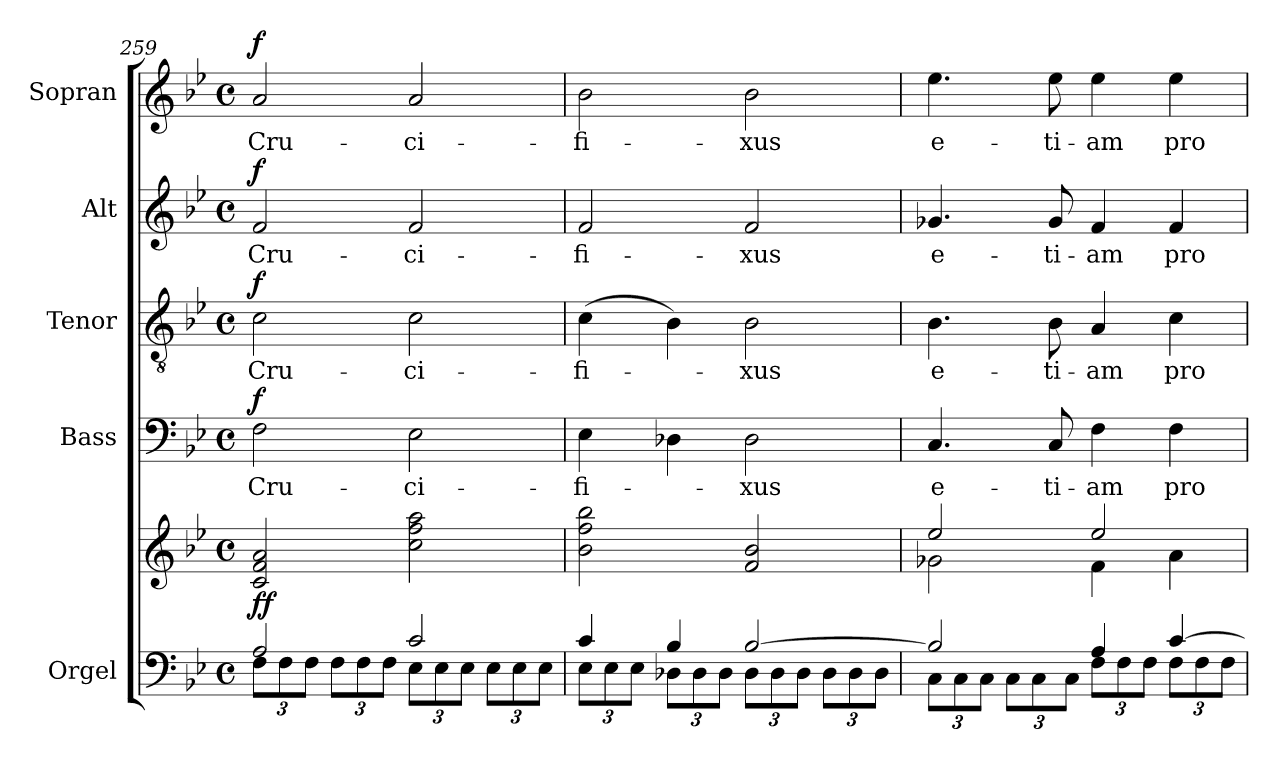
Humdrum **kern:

**kern	**kern	**dynam	**kern	**text	**dynam	**kern	**text	**dynam	**kern	**text	**dynam	**kern	**text	**dynam
*part5	*part5	*part5	*part4	*part4	*part4	*part3	*part3	*part3	*part2	*part2	*part2	*part1	*part1	*part1
*staff6	*staff5	*staff5/6	*staff4	*staff4	*staff4	*staff3	*staff3	*staff3	*staff2	*staff2	*staff2	*staff1	*staff1	*staff1
*I"Orgel	*	*	*I"Bass	*	*	*I"Tenor	*	*	*I"Alt	*	*	*I"Sopran	*	*
*I'Org.	*	*	*I'B.	*	*	*I'T.	*	*	*I'A.	*	*	*I'S.	*	*
!!LO:LB:g=z
*clefF4	*clefG2	*	*clefF4	*	*	*clefGv2	*	*	*clefG2	*	*	*clefG2	*	*
*k[b-e-]	*k[b-e-]	*	*k[b-e-]	*	*	*k[b-e-]	*	*	*k[b-e-]	*	*	*k[b-e-]	*	*
*B-:	*B-:	*	*B-:	*	*	*B-:	*	*	*B-:	*	*	*B-:	*	*
*M4/4	*M4/4	*	*M4/4	*	*	*M4/4	*	*	*M4/4	*	*	*M4/4	*	*
*met(c)	*met(c)	*	*met(c)	*	*	*met(c)	*	*	*met(c)	*	*	*met(c)	*	*
=259	=259	=259	=259	=259	=259	=259	=259	=259	=259	=259	=259	=259	=259	=259
*^	*	*	*	*	*	*	*	*	*	*	*	*	*	*
!	!	!	!LO:DY:b	!	!LO:LY:b	!LO:DY:a	!	!LO:LY:b	!LO:DY:a	!	!LO:LY:b	!LO:DY:a	!	!LO:LY:b	!LO:DY:a
2A/	12F\L	2c/ 2f/ 2a/	ff	2F\	Cru-	f	2c\	Cru-	f	2f/	Cru-	f	2a/	Cru-	f
.	12F\	.	.	.	.	.	.	.	.	.	.	.	.	.	.
.	12F\J	.	.	.	.	.	.	.	.	.	.	.	.	.	.
.	12F\L	.	.	.	.	.	.	.	.	.	.	.	.	.	.
.	12F\	.	.	.	.	.	.	.	.	.	.	.	.	.	.
.	12F\J	.	.	.	.	.	.	.	.	.	.	.	.	.	.
!	!	!	!	!	!LO:LY:b	!	!	!LO:LY:b	!	!	!LO:LY:b	!	!	!LO:LY:b	!
2c/	12E-\L	2cc\ 2ff\ 2aa\	.	2E-\	-ci-	.	2c\	-ci-	.	2f/	-ci-	.	2a/	-ci-	.
.	12E-\	.	.	.	.	.	.	.	.	.	.	.	.	.	.
.	12E-\J	.	.	.	.	.	.	.	.	.	.	.	.	.	.
.	12E-\L	.	.	.	.	.	.	.	.	.	.	.	.	.	.
.	12E-\	.	.	.	.	.	.	.	.	.	.	.	.	.	.
.	12E-\J	.	.	.	.	.	.	.	.	.	.	.	.	.	.
=260	=260	=260	=260	=260	=260	=260	=260	=260	=260	=260	=260	=260	=260	=260	=260
!	!	!	!	!	!LO:LY:b	!	!	!LO:LY:b	!	!	!LO:LY:b	!	!	!LO:LY:b	!
4c/	12E-\L	2b-\ 2ff\ 2bb-\	.	4E-\	-fi-	.	(>4c\	-fi-	.	2f/	-fi-	.	2b-\	-fi-	.
.	12E-\	.	.	.	.	.	.	.	.	.	.	.	.	.	.
.	12E-\J	.	.	.	.	.	.	.	.	.	.	.	.	.	.
4B-/	12D-X\L	.	.	4D-X\	.	.	4B-\)	.	.	.	.	.	.	.	.
.	12D-\	.	.	.	.	.	.	.	.	.	.	.	.	.	.
.	12D-\J	.	.	.	.	.	.	.	.	.	.	.	.	.	.
!	!	!	!	!	!LO:LY:b	!	!	!LO:LY:b	!	!	!LO:LY:b	!	!	!LO:LY:b	!
[>2B-/	12D-\L	2f/ 2b-/	.	2D-\	-xus	.	2B-\	-xus	.	2f/	-xus	.	2b-\	-xus	.
.	12D-\	.	.	.	.	.	.	.	.	.	.	.	.	.	.
.	12D-\J	.	.	.	.	.	.	.	.	.	.	.	.	.	.
.	12D-\L	.	.	.	.	.	.	.	.	.	.	.	.	.	.
.	12D-\	.	.	.	.	.	.	.	.	.	.	.	.	.	.
.	12D-\J	.	.	.	.	.	.	.	.	.	.	.	.	.	.
=261	=261	=261	=261	=261	=261	=261	=261	=261	=261	=261	=261	=261	=261	=261	=261
*	*	*^	*	*	*	*	*	*	*	*	*	*	*	*	*
!	!	!	!	!	!	!LO:LY:b	!	!	!LO:LY:b	!	!	!LO:LY:b	!	!	!LO:LY:b	!
2B-/]	12C\L	2ee-/	2g-X\	.	4.C/	e-	.	4.B-\	e-	.	4.g-X/	e-	.	4.ee-\	e-	.
.	12C\	.	.	.	.	.	.	.	.	.	.	.	.	.	.	.
.	12C\J	.	.	.	.	.	.	.	.	.	.	.	.	.	.	.
.	12C\L	.	.	.	.	.	.	.	.	.	.	.	.	.	.	.
.	12C\	.	.	.	.	.	.	.	.	.	.	.	.	.	.	.
!	!	!	!	!	!	!LO:LY:b	!	!	!LO:LY:b	!	!	!LO:LY:b	!	!	!LO:LY:b	!
.	.	.	.	.	8C/	-ti-	.	8B-\	-ti-	.	8g-/	-ti-	.	8ee-\	-ti-	.
.	12C\J	.	.	.	.	.	.	.	.	.	.	.	.	.	.	.
!	!	!	!	!	!	!LO:LY:b	!	!	!LO:LY:b	!	!	!LO:LY:b	!	!	!LO:LY:b	!
4A/	12F\L	2ee-/	4f\	.	4F\	-am	.	4A/	-am	.	4f/	-am	.	4ee-\	-am	.
.	12F\	.	.	.	.	.	.	.	.	.	.	.	.	.	.	.
.	12F\J	.	.	.	.	.	.	.	.	.	.	.	.	.	.	.
!	!	!	!	!	!	!LO:LY:b	!	!	!LO:LY:b	!	!	!LO:LY:b	!	!	!LO:LY:b	!
[>4c/	12F\L	.	4a\	.	4F\	pro	.	4c\	pro	.	4f/	pro	.	4ee-\	pro	.
.	12F\	.	.	.	.	.	.	.	.	.	.	.	.	.	.	.
.	12F\J	.	.	.	.	.	.	.	.	.	.	.	.	.	.	.
*v	*v	*	*	*	*	*	*	*	*	*	*	*	*	*	*	*
*	*v	*v	*	*	*	*	*	*	*	*	*	*	*	*	*
=	=	=	=	=	=	=	=	=	=	=	=	=	=	=
*-	*-	*-	*-	*-	*-	*-	*-	*-	*-	*-	*-	*-	*-	*-
